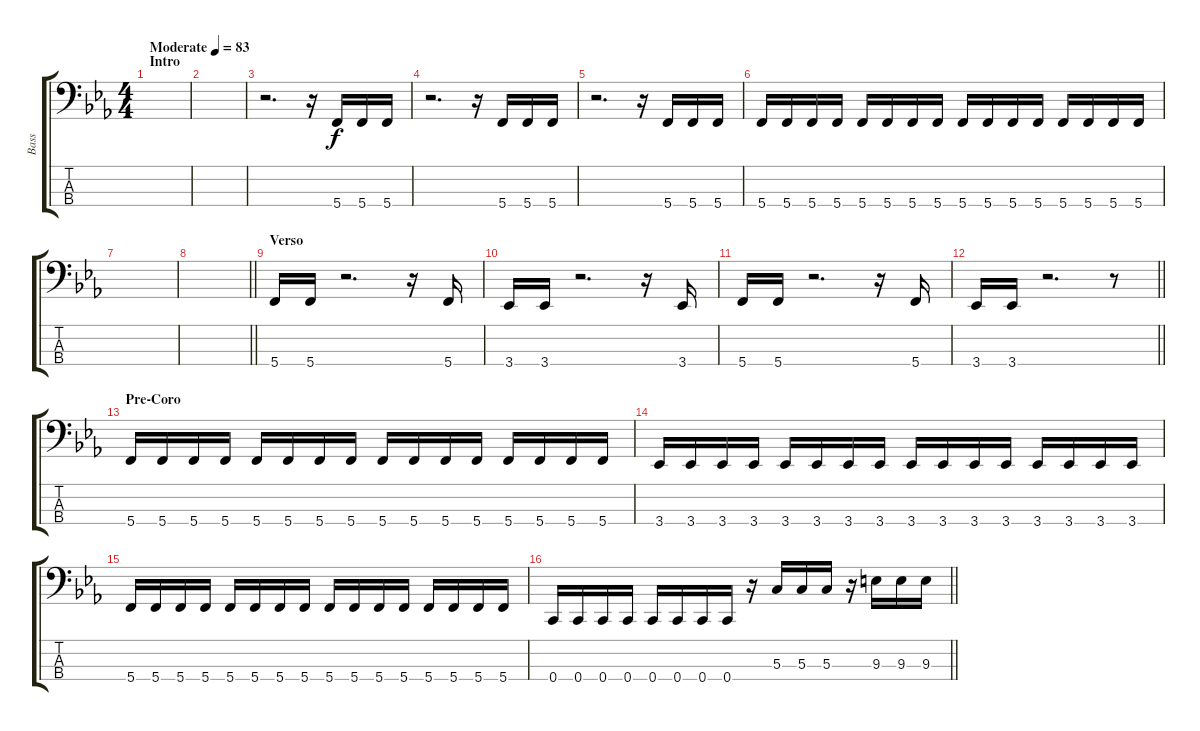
\track ("Bass" "Bass") {instrument electricbasspick}
\staff {score tabs}
\tuning (F2 C2 G1 C1) {hide}
\ts (4 4)
\section ("" "Intro")
\tempo (83 "Moderate")
\clef f4
\ks eb
|
|
r.2{d} r.16 5.4.16 5.4.16 5.4.16 |
r.2{d} r.16 5.4.16 5.4.16 5.4.16 |
r.2{d} r.16 5.4.16 5.4.16 5.4.16 |
5.4.16 5.4.16 5.4.16 5.4.16 5.4.16 5.4.16 5.4.16 5.4.16 5.4.16 5.4.16 5.4.16 5.4.16 5.4.16 5.4.16 5.4.16 5.4.16 |
|
\barLineRight lightlight
|
\section ("" "Verso")
5.4.16 5.4.16 r.2{d} r.16 5.4.16 |
3.4.16 3.4.16 r.2{d} r.16 3.4.16 |
5.4.16 5.4.16 r.2{d} r.16 5.4.16 |
\barLineRight lightlight
3.4.16 3.4.16 r.2{d} r.8 |
\section ("" "Pre-Coro")
5.4.16 5.4.16 5.4.16 5.4.16 5.4.16 5.4.16 5.4.16 5.4.16 5.4.16 5.4.16 5.4.16 5.4.16 5.4.16 5.4.16 5.4.16 5.4.16 |
3.4.16 3.4.16 3.4.16 3.4.16 3.4.16 3.4.16 3.4.16 3.4.16 3.4.16 3.4.16 3.4.16 3.4.16 3.4.16 3.4.16 3.4.16 3.4.16 |
5.4.16 5.4.16 5.4.16 5.4.16 5.4.16 5.4.16 5.4.16 5.4.16 5.4.16 5.4.16 5.4.16 5.4.16 5.4.16 5.4.16 5.4.16 5.4.16 |
\barLineRight lightlight
0.4.16 0.4.16 0.4.16 0.4.16 0.4.16 0.4.16 0.4.16 0.4.16 r.16 5.3.16 5.3.16 5.3.16 r.16 9.3.16 9.3.16 9.3.16
